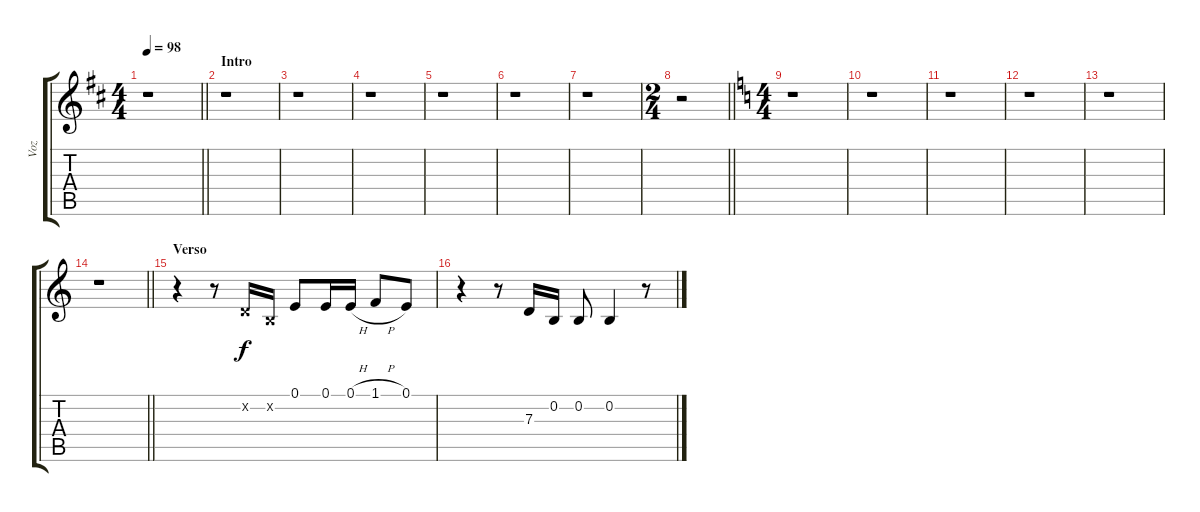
\track ("Voz" "Voz") {instrument stringensemble1}
\staff {score tabs}
\tuning (E4 B3 G3 D3 A2 E2) {hide}
\ts (4 4)
\tempo 98
\clef g2
\barLineRight lightlight
\ks bminor
r.1{dy f instrument stringensemble1} |
\section ("" "Intro")
r.1 |
r.1 |
r.1 |
r.1 |
r.1 |
r.1 |
\ts (2 4)
\barLineRight lightlight
r.2 |
\ts (4 4)
\section ("" "")
\ks aminor
r.1 |
r.1 |
r.1 |
r.1 |
r.1 |
\barLineRight lightlight
r.1 |
\section ("" "Verso")
r.4 r.8 3.2{x}.16 0.2{x}.16 0.1.8 0.1.16 0.1{h}.16 1.1{h}.8 0.1.8 |
r.4 r.8 7.3.16 0.2.16 0.2.8 0.2.4 r.8
